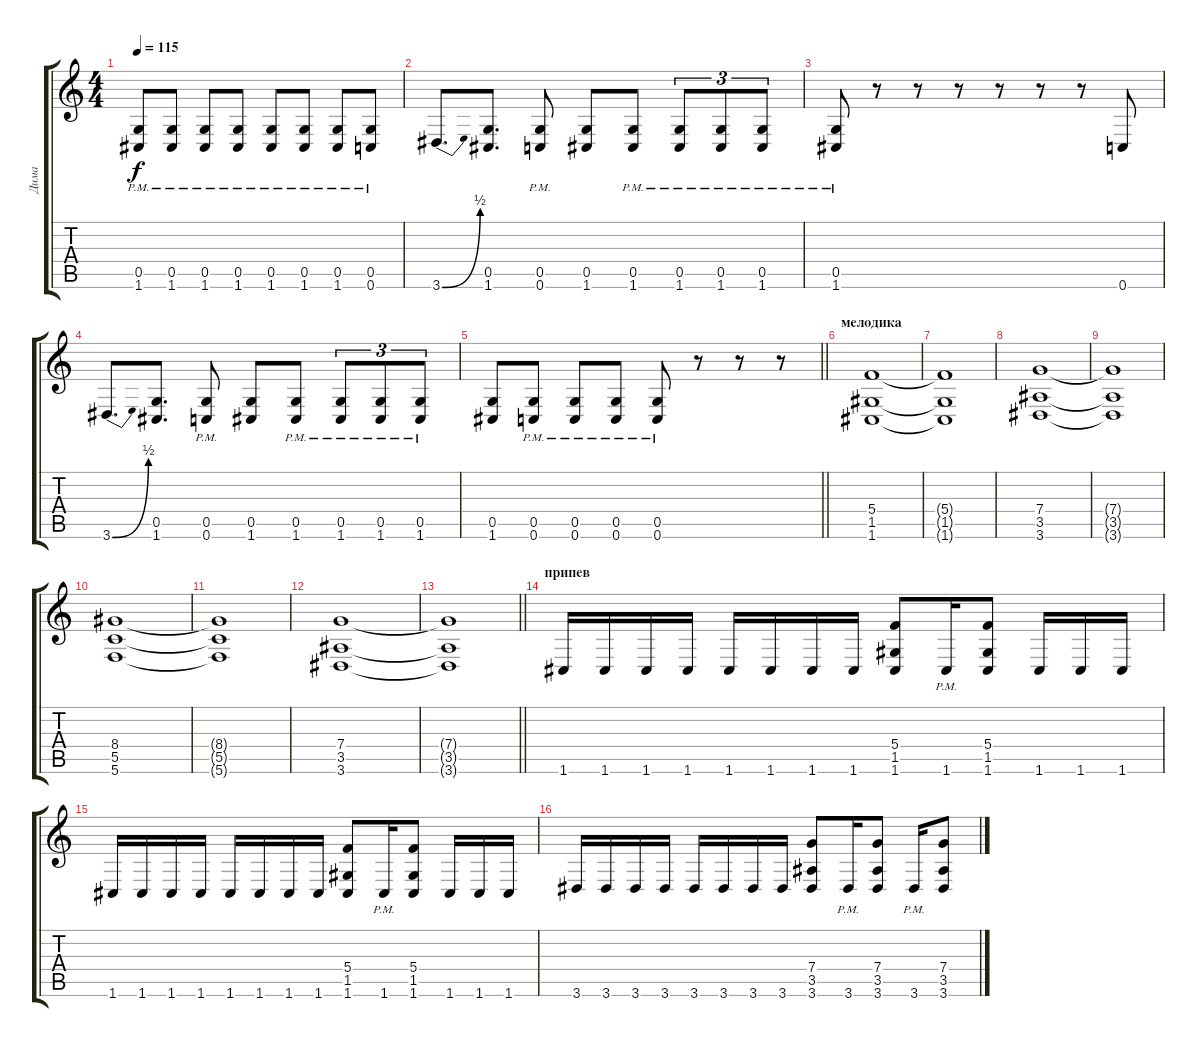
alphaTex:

\track ("Дима" "Дима") {instrument distortionguitar}
\staff {score tabs}
\tuning (D4 A3 F3 C3 G2 C2) {hide}
\ts (4 4)
\tempo 115
\clef g2
\ks c
(0.5{pm} 1.6{pm}).8{dy f} (0.5{pm} 1.6{pm}).8 (0.5{pm} 1.6{pm}).8 (0.5{pm} 1.6{pm}).8 (0.5{pm} 1.6{pm}).8 (0.5{pm} 1.6{pm}).8 (0.5{pm} 1.6{pm}).8 (0.5{pm} 0.6{pm}).8 |
3.6{be (bend 0 0 60 2)}.8{d} (0.5 1.6).8{d} (0.5{pm} 0.6{pm}).8 (0.5 1.6).8 (0.5{pm} 1.6{pm}).8 (0.5{pm} 1.6{pm}).8{tu (3 2)} (0.5{pm} 1.6{pm}).8{tu (3 2)} (0.5{pm} 1.6{pm}).8{tu (3 2)} |
(0.5{pm} 1.6{pm}).8 r.8 r.8 r.8 r.8 r.8 r.8 0.6.8 |
3.6{be (bend 0 0 60 2)}.8{d} (0.5 1.6).8{d} (0.5{pm} 0.6{pm}).8 (0.5 1.6).8 (0.5{pm} 1.6{pm}).8 (0.5{pm} 1.6{pm}).8{tu (3 2)} (0.5{pm} 1.6{pm}).8{tu (3 2)} (0.5{pm} 1.6{pm}).8{tu (3 2)} |
\barLineRight lightlight
(0.5 1.6).8 (0.5{pm} 0.6{pm}).8 (0.5{pm} 0.6{pm}).8 (0.5{pm} 0.6{pm}).8 (0.5{pm} 0.6{pm}).8 r.8 r.8 r.8 |
\section ("" "мелодика")
(5.4 1.5 1.6).1 |
(5.4{t} 1.5{t} 1.6{t}).1 |
(7.4 3.5 3.6).1 |
(7.4{t} 3.5{t} 3.6{t}).1 |
(8.4 5.5 5.6).1 |
(8.4{t} 5.5{t} 5.6{t}).1 |
(7.4 3.5 3.6).1 |
\barLineRight lightlight
(7.4{t} 3.5{t} 3.6{t}).1 |
\section ("" "припев")
1.6.16 1.6.16 1.6.16 1.6.16 1.6.16 1.6.16 1.6.16 1.6.16 (5.4 1.5 1.6).8 1.6{pm}.16 (5.4 1.5 1.6).8 1.6.16 1.6.16 1.6.16 |
1.6.16 1.6.16 1.6.16 1.6.16 1.6.16 1.6.16 1.6.16 1.6.16 (5.4 1.5 1.6).8 1.6{pm}.16 (5.4 1.5 1.6).8 1.6.16 1.6.16 1.6.16 |
3.6.16 3.6.16 3.6.16 3.6.16 3.6.16 3.6.16 3.6.16 3.6.16 (7.4 3.5 3.6).8 3.6{pm}.16 (7.4 3.5 3.6).8 3.6{pm}.16 (7.4 3.5 3.6).8
